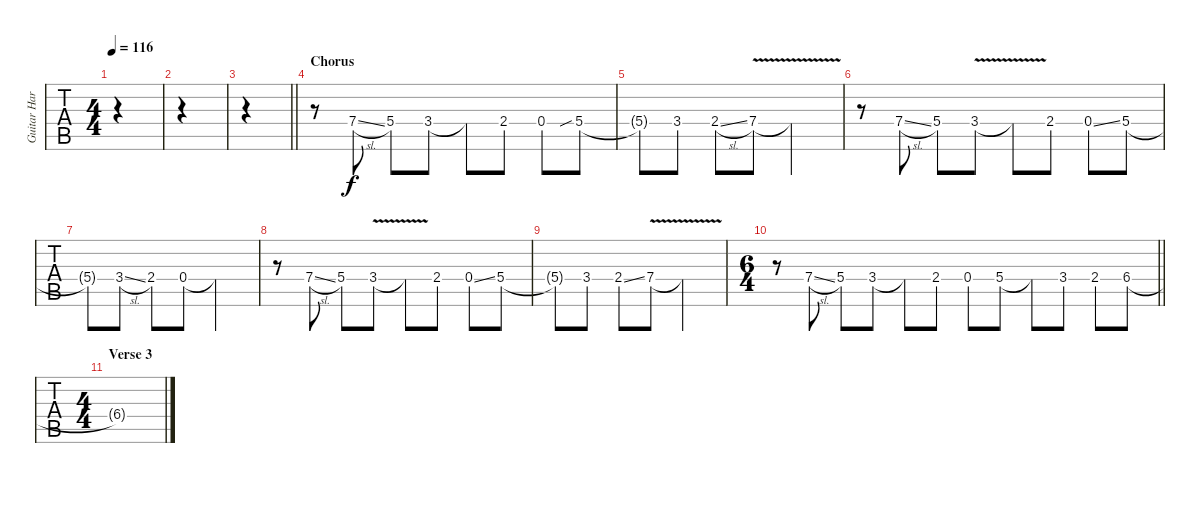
\track ("Guitar Harmony (Tr. 12A)" "Guitar Har") {instrument distortionguitar}
\staff {tabs}
\tuning (E4 B3 G3 D3 A2 E2) {hide}
\ts (4 4)
\tempo 116
\clef g2
\ks c
|
|
\barLineRight lightlight
|
\section ("" "Chorus")
r.8 7.4{sl}.8 5.4.8 3.4.8 3.4{t}.8 2.4.8 0.4.8 5.4{sib}.8 |
5.4{t}.8 3.4.8 2.4{sl}.8 7.4{v}.8 7.4{t}.2 |
r.8 7.4{sl}.8 5.4.8 3.4{v}.8 3.4{t}.8 2.4.8 0.4{ss}.8 5.4.8 |
5.4{t}.8 3.4{sl}.8 2.4.8 0.4.8 0.4{t}.2 |
r.8 7.4{sl}.8 5.4.8 3.4{v}.8 3.4{t}.8 2.4.8 0.4{ss}.8 5.4.8 |
5.4{t}.8 3.4.8 2.4{ss}.8 7.4{v}.8 7.4{t}.2 |
\ts (6 4)
\barLineRight lightlight
r.8 7.4{sl}.8 5.4.8 3.4.8 3.4{t}.8 2.4.8 0.4.8 5.4.8 5.4{t}.8 3.4.8 2.4.8 6.4.8 |
\ts (4 4)
\section ("" "Verse 3")
6.4{t}.1
